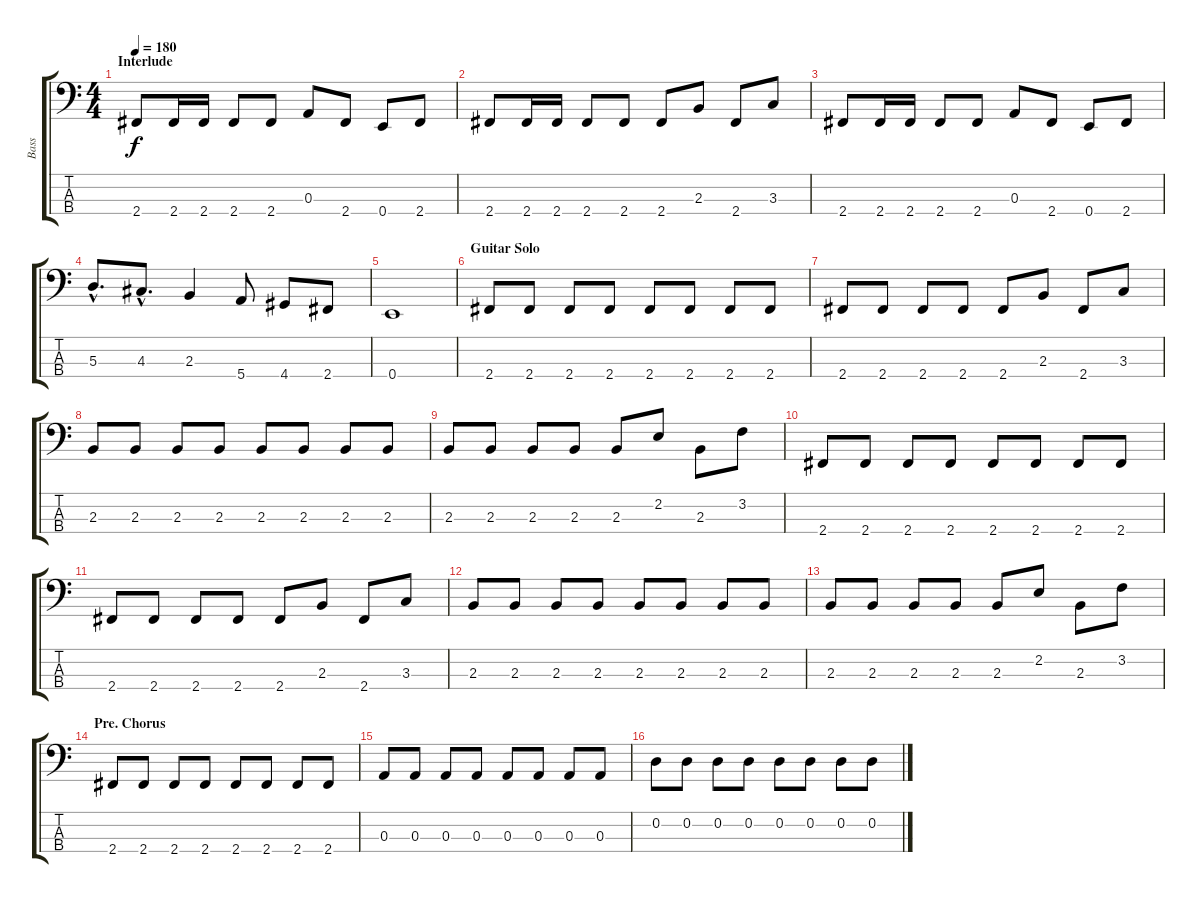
\track ("Bass" "Bass") {instrument electricbassfinger}
\staff {score tabs}
\tuning (G2 D2 A1 E1) {hide}
\ts (4 4)
\section ("" "Interlude")
\tempo 180
\clef f4
\ks c
2.4.8{dy f} 2.4.16 2.4.16 2.4.8 2.4.8 0.3.8 2.4.8 0.4.8 2.4.8 |
2.4.8 2.4.16 2.4.16 2.4.8 2.4.8 2.4.8 2.3.8 2.4.8 3.3.8 |
2.4.8 2.4.16 2.4.16 2.4.8 2.4.8 0.3.8 2.4.8 0.4.8 2.4.8 |
5.3{hac}.8{d} 4.3{hac}.8{d} 2.3.4 5.4.8 4.4.8 2.4.8 |
0.4.1 |
\section ("" "Guitar Solo")
2.4.8 2.4.8 2.4.8 2.4.8 2.4.8 2.4.8 2.4.8 2.4.8 |
2.4.8 2.4.8 2.4.8 2.4.8 2.4.8 2.3.8 2.4.8 3.3.8 |
2.3.8 2.3.8 2.3.8 2.3.8 2.3.8 2.3.8 2.3.8 2.3.8 |
2.3.8 2.3.8 2.3.8 2.3.8 2.3.8 2.2.8 2.3.8 3.2.8 |
2.4.8 2.4.8 2.4.8 2.4.8 2.4.8 2.4.8 2.4.8 2.4.8 |
2.4.8 2.4.8 2.4.8 2.4.8 2.4.8 2.3.8 2.4.8 3.3.8 |
2.3.8 2.3.8 2.3.8 2.3.8 2.3.8 2.3.8 2.3.8 2.3.8 |
2.3.8 2.3.8 2.3.8 2.3.8 2.3.8 2.2.8 2.3.8 3.2.8 |
\section ("" "Pre. Chorus")
2.4.8 2.4.8 2.4.8 2.4.8 2.4.8 2.4.8 2.4.8 2.4.8 |
0.3.8 0.3.8 0.3.8 0.3.8 0.3.8 0.3.8 0.3.8 0.3.8 |
0.2.8 0.2.8 0.2.8 0.2.8 0.2.8 0.2.8 0.2.8 0.2.8
